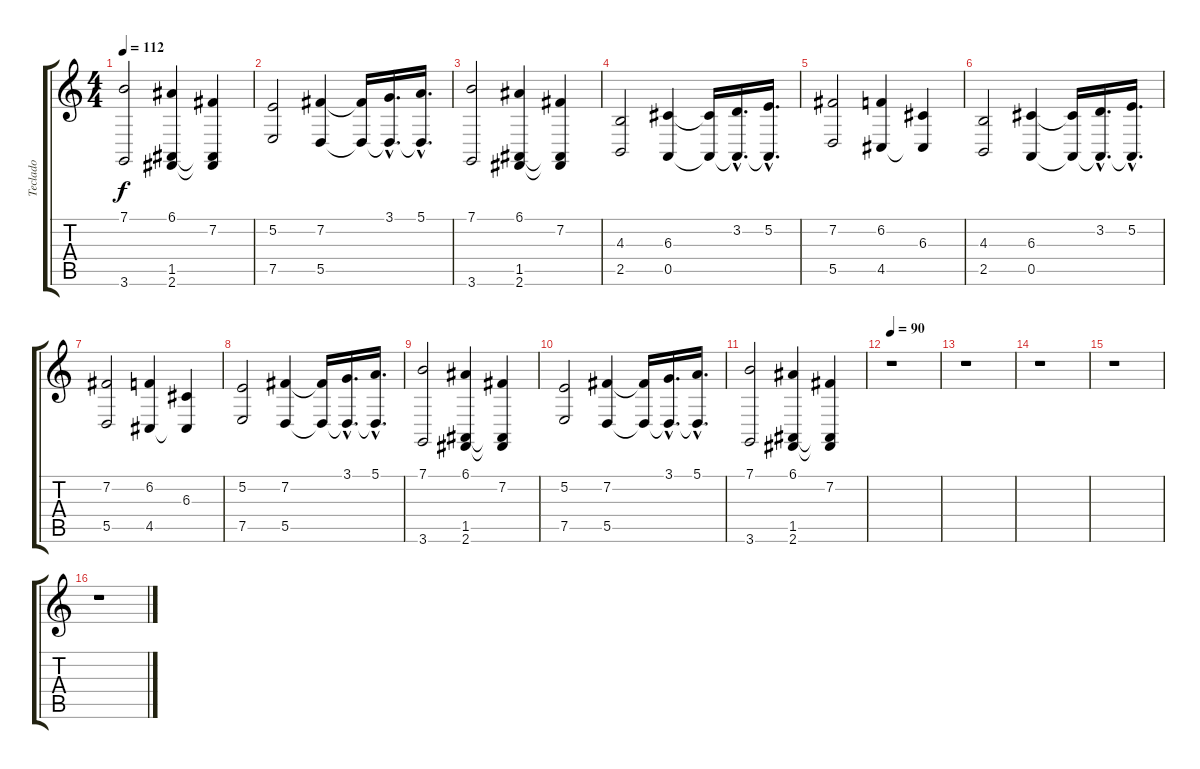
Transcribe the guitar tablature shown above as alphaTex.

\track ("Teclado" "Teclado") {instrument acousticgrandpiano}
\staff {score tabs}
\tuning (E4 B3 G3 D3 A2 E2) {hide}
\ts (4 4)
\tempo 112
\clef g2
\ks c
(7.1 3.6).2{dy f} (6.1 1.5 2.6).4 (7.2 1.5{t} 2.6{t}).4 |
(5.2 7.5).2 (7.2 5.5).4 (7.2{t} 5.5{t}).16 (3.1{hac} 5.5{hac t}).16{d} (5.1{hac} 5.5{hac t}).16{d} |
(7.1 3.6).2 (6.1 1.5 2.6).4 (7.2 1.5{t} 2.6{t}).4 |
(4.3 2.5).2 (6.3 0.5).4 (6.3{t} 0.5{t}).16 (3.2{hac} 0.5{hac t}).16{d} (5.2{hac} 0.5{hac t}).16{d} |
(7.2 5.5).2 (6.2 4.5).4 (6.3 4.5{t}).4 |
(4.3 2.5).2 (6.3 0.5).4 (6.3{t} 0.5{t}).16 (3.2{hac} 0.5{hac t}).16{d} (5.2{hac} 0.5{hac t}).16{d} |
(7.2 5.5).2 (6.2 4.5).4 (6.3 4.5{t}).4 |
(5.2 7.5).2 (7.2 5.5).4 (7.2{t} 5.5{t}).16 (3.1{hac} 5.5{hac t}).16{d} (5.1{hac} 5.5{hac t}).16{d} |
(7.1 3.6).2 (6.1 1.5 2.6).4 (7.2 1.5{t} 2.6{t}).4 |
(5.2 7.5).2 (7.2 5.5).4 (7.2{t} 5.5{t}).16 (3.1{hac} 5.5{hac t}).16{d} (5.1{hac} 5.5{hac t}).16{d} |
(7.1 3.6).2 (6.1 1.5 2.6).4 (7.2 1.5{t} 2.6{t}).4 |
\tempo 90
r.1 |
r.1 |
r.1 |
r.1 |
r.1
